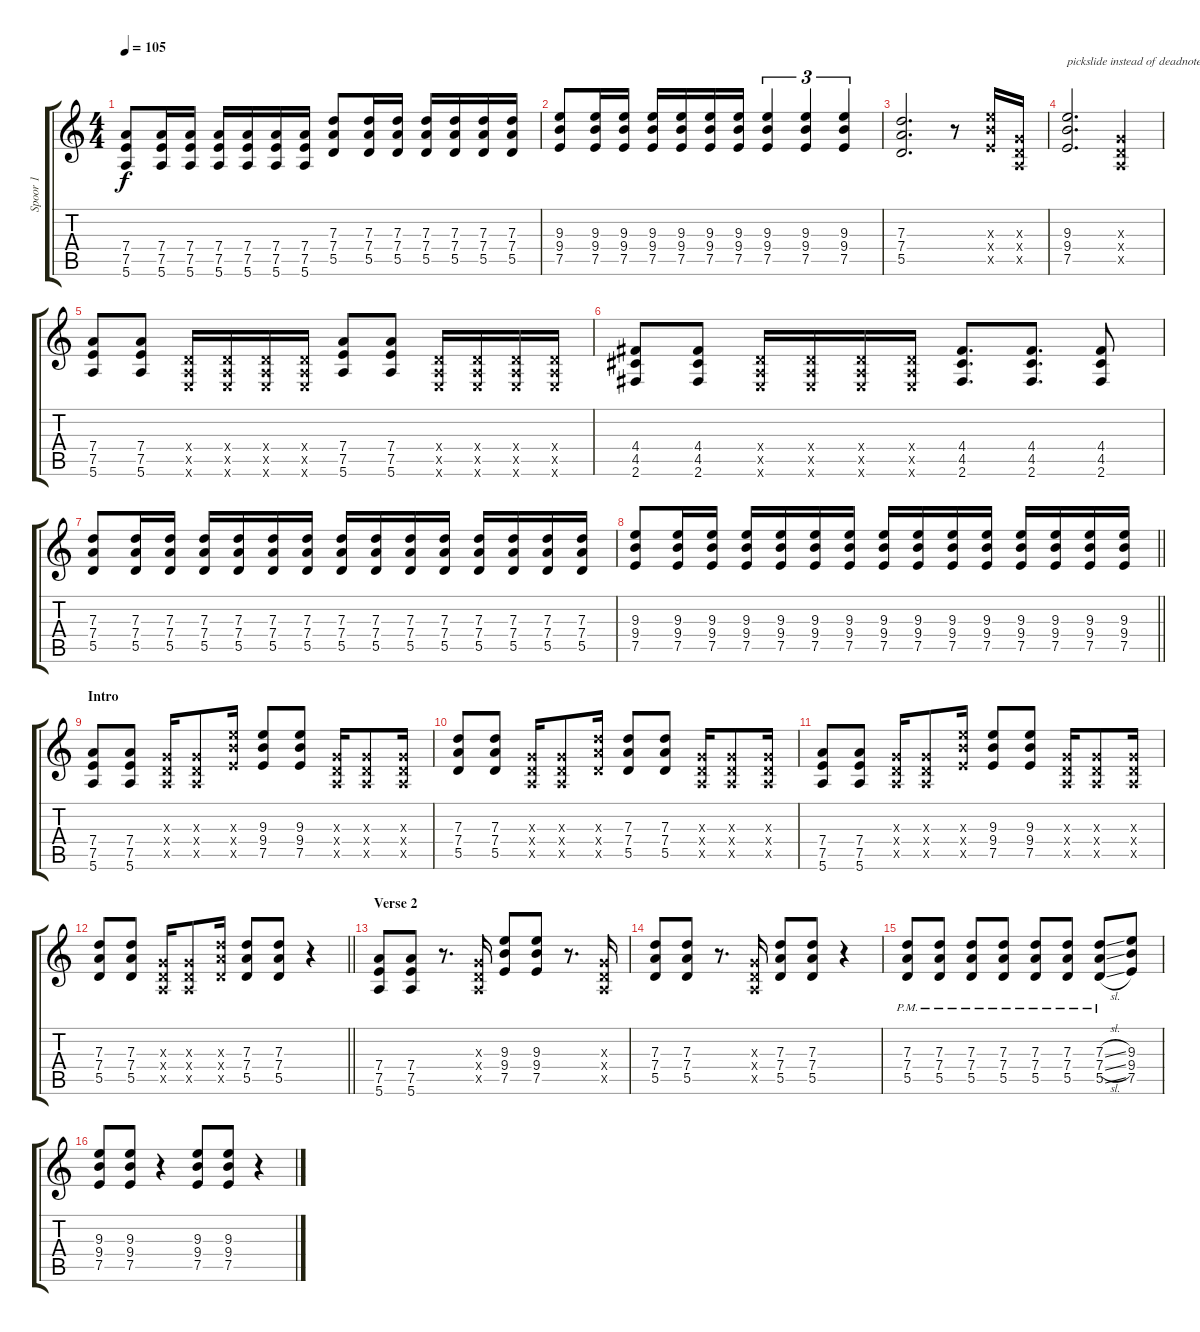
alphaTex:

\track ("Spoor 1" "Spoor 1") {instrument distortionguitar}
\staff {score tabs}
\tuning (E4 B3 G3 D3 A2 E2) {hide}
\ts (4 4)
\tempo 105
\clef g2
\ks c
(7.4 7.5 5.6).8{dy f} (7.4 7.5 5.6).16 (7.4 7.5 5.6).16 (7.4 7.5 5.6).16 (7.4 7.5 5.6).16 (7.4 7.5 5.6).16 (7.4 7.5 5.6).16 (7.3 7.4 5.5).8 (7.3 7.4 5.5).16 (7.3 7.4 5.5).16 (7.3 7.4 5.5).16 (7.3 7.4 5.5).16 (7.3 7.4 5.5).16 (7.3 7.4 5.5).16 |
(9.3 9.4 7.5).8 (9.3 9.4 7.5).16 (9.3 9.4 7.5).16 (9.3 9.4 7.5).16 (9.3 9.4 7.5).16 (9.3 9.4 7.5).16 (9.3 9.4 7.5).16 (9.3 9.4 7.5).4{tu (3 2)} (9.3 9.4 7.5).4{tu (3 2)} (9.3 9.4 7.5).4{tu (3 2)} |
(7.3 7.4 5.5).2{d} r.8 (9.3{x} 9.4{x} 7.5{x}).16 (0.3{x} 0.4{x} 0.5{x}).16 |
(9.3 9.4 7.5).2{d txt "pickslide instead of deadnote"} (0.3{x} 0.4{x} 0.5{x}).4 |
(7.4 7.5 5.6).8 (7.4 7.5 5.6).8 (0.4{x} 0.5{x} 0.6{x}).16 (0.4{x} 0.5{x} 0.6{x}).16 (0.4{x} 0.5{x} 0.6{x}).16 (0.4{x} 0.5{x} 0.6{x}).16 (7.4 7.5 5.6).8 (7.4 7.5 5.6).8 (0.4{x} 0.5{x} 0.6{x}).16 (0.4{x} 0.5{x} 0.6{x}).16 (0.4{x} 0.5{x} 0.6{x}).16 (0.4{x} 0.5{x} 0.6{x}).16 |
(4.4 4.5 2.6).8 (4.4 4.5 2.6).8 (0.4{x} 0.5{x} 0.6{x}).16 (0.4{x} 0.5{x} 0.6{x}).16 (0.4{x} 0.5{x} 0.6{x}).16 (0.4{x} 0.5{x} 0.6{x}).16 (4.4 4.5 2.6).8{d} (4.4 4.5 2.6).8{d} (4.4 4.5 2.6).8 |
(7.3 7.4 5.5).8 (7.3 7.4 5.5).16 (7.3 7.4 5.5).16 (7.3 7.4 5.5).16 (7.3 7.4 5.5).16 (7.3 7.4 5.5).16 (7.3 7.4 5.5).16 (7.3 7.4 5.5).16 (7.3 7.4 5.5).16 (7.3 7.4 5.5).16 (7.3 7.4 5.5).16 (7.3 7.4 5.5).16 (7.3 7.4 5.5).16 (7.3 7.4 5.5).16 (7.3 7.4 5.5).16 |
\barLineRight lightlight
(9.3 9.4 7.5).8 (9.3 9.4 7.5).16 (9.3 9.4 7.5).16 (9.3 9.4 7.5).16 (9.3 9.4 7.5).16 (9.3 9.4 7.5).16 (9.3 9.4 7.5).16 (9.3 9.4 7.5).16 (9.3 9.4 7.5).16 (9.3 9.4 7.5).16 (9.3 9.4 7.5).16 (9.3 9.4 7.5).16 (9.3 9.4 7.5).16 (9.3 9.4 7.5).16 (9.3 9.4 7.5).16 |
\section ("" "Intro")
(7.4 7.5 5.6).8 (7.4 7.5 5.6).8 (0.3{x} 0.4{x} 0.5{x}).16 (0.3{x} 0.4{x} 0.5{x}).8 (9.3{x} 9.4{x} 7.5{x}).16 (9.3 9.4 7.5).8 (9.3 9.4 7.5).8 (0.3{x} 0.4{x} 0.5{x}).16 (0.3{x} 0.4{x} 0.5{x}).8 (0.3{x} 0.4{x} 0.5{x}).16 |
(7.3 7.4 5.5).8 (7.3 7.4 5.5).8 (0.3{x} 0.4{x} 0.5{x}).16 (0.3{x} 0.4{x} 0.5{x}).8 (7.3{x} 7.4{x} 5.5{x}).16 (7.3 7.4 5.5).8 (7.3 7.4 5.5).8 (0.3{x} 0.4{x} 0.5{x}).16 (0.3{x} 0.4{x} 0.5{x}).8 (0.3{x} 0.4{x} 0.5{x}).16 |
(7.4 7.5 5.6).8 (7.4 7.5 5.6).8 (0.3{x} 0.4{x} 0.5{x}).16 (0.3{x} 0.4{x} 0.5{x}).8 (9.3{x} 9.4{x} 7.5{x}).16 (9.3 9.4 7.5).8 (9.3 9.4 7.5).8 (0.3{x} 0.4{x} 0.5{x}).16 (0.3{x} 0.4{x} 0.5{x}).8 (0.3{x} 0.4{x} 0.5{x}).16 |
\barLineRight lightlight
(7.3 7.4 5.5).8 (7.3 7.4 5.5).8 (0.3{x} 0.4{x} 0.5{x}).16 (0.3{x} 0.4{x} 0.5{x}).8 (7.3{x} 7.4{x} 5.5{x}).16 (7.3 7.4 5.5).8 (7.3 7.4 5.5).8 r.4 |
\section ("" "Verse 2")
(7.4 7.5 5.6).8 (7.4 7.5 5.6).8 r.8{d} (0.3{x} 0.4{x} 0.5{x}).16 (9.3 9.4 7.5).8 (9.3 9.4 7.5).8 r.8{d} (0.3{x} 0.4{x} 0.5{x}).16 |
(7.3 7.4 5.5).8 (7.3 7.4 5.5).8 r.8{d} (0.3{x} 0.4{x} 0.5{x}).16 (7.3 7.4 5.5).8 (7.3 7.4 5.5).8 r.4 |
(7.3{pm} 7.4{pm} 5.5{pm}).8 (7.3{pm} 7.4{pm} 5.5{pm}).8 (7.3{pm} 7.4{pm} 5.5{pm}).8 (7.3{pm} 7.4{pm} 5.5{pm}).8 (7.3{pm} 7.4{pm} 5.5{pm}).8 (7.3{pm} 7.4{pm} 5.5).8 (7.3{sl pm} 7.4{sl} 5.5{sl}).8 (9.3 9.4 7.5).8 |
(9.3 9.4 7.5).8 (9.3 9.4 7.5).8 r.4 (9.3 9.4 7.5).8 (9.3 9.4 7.5).8 r.4
